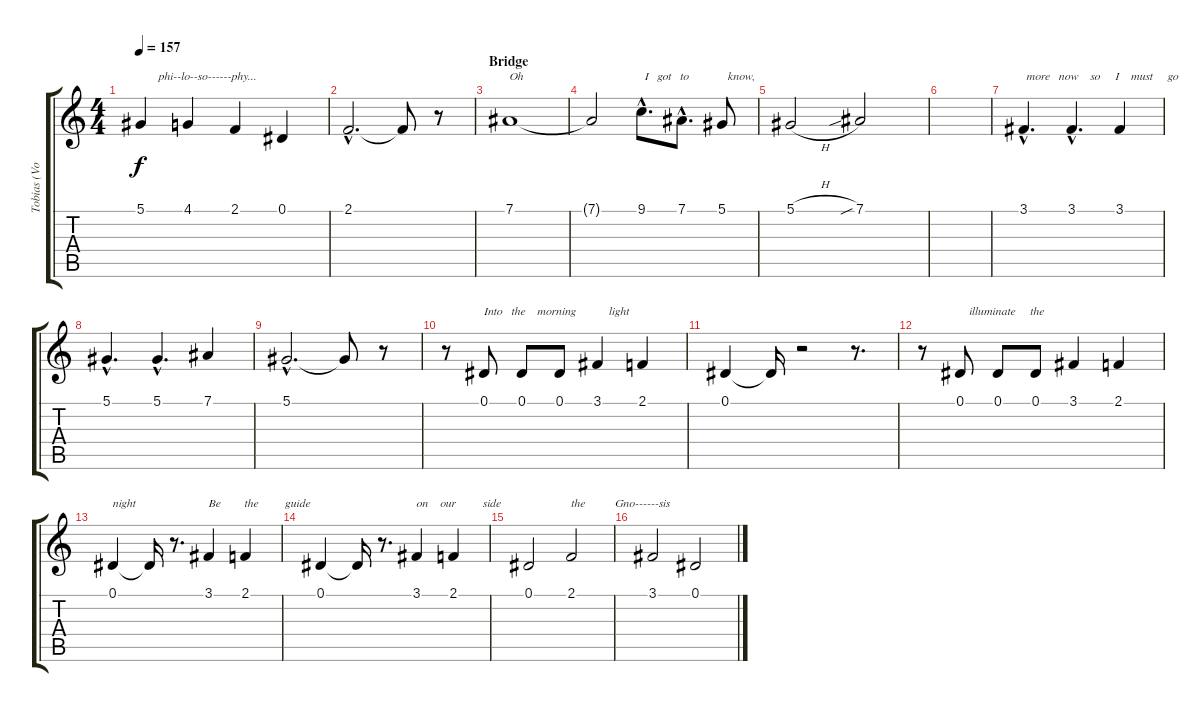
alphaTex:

\track ("Tobias (Voice)" "Tobias (Vo") {instrument lead2sawtooth}
\staff {score tabs}
\tuning (Eb4 Bb3 Gb3 Db3 Ab2 Eb2) {hide}
\ts (4 4)
\tempo 157
\clef g2
\ks c
5.1.4{txt "      phi--lo--so------phy..." dy f} 4.1.4 2.1.4 0.1.4 |
2.1{hac}.2{d} 2.1{t}.8 r.8 |
\section ("" "Bridge")
7.1.1{txt "Oh"} |
7.1{t}.2 9.1{hac}.8{d txt " I   got   to             know,"} 7.1{hac}.8{d} 5.1.8 |
5.1{h}.2 7.1{sib}.2 |
|
3.1{hac}.4{d txt " more   now    so     I    must     go          on"} 3.1{hac}.4{d} 3.1.4 |
5.1{hac}.4{d} 5.1{hac}.4{d} 7.1.4 |
5.1{hac}.2{d} 5.1{t}.8 r.8 |
r.8 0.1.8{txt "Into   the    morning           light"} 0.1.8 0.1.8 3.1.4 2.1.4 |
0.1.4 0.1{t}.16 r.2 r.8{d} |
r.8 0.1.8{txt "   illuminate     the "} 0.1.8 0.1.8 3.1.4 2.1.4 |
0.1.4{txt "night"} 0.1{t}.16 r.8{d} 3.1.4{txt "Be        the         guide "} 2.1.4 |
0.1.4 0.1{t}.16 r.8{d} 3.1.4{txt "on    our         side"} 2.1.4 |
0.1.2 2.1.2{txt "the          Gno------sis"} |
3.1.2 0.1.2
